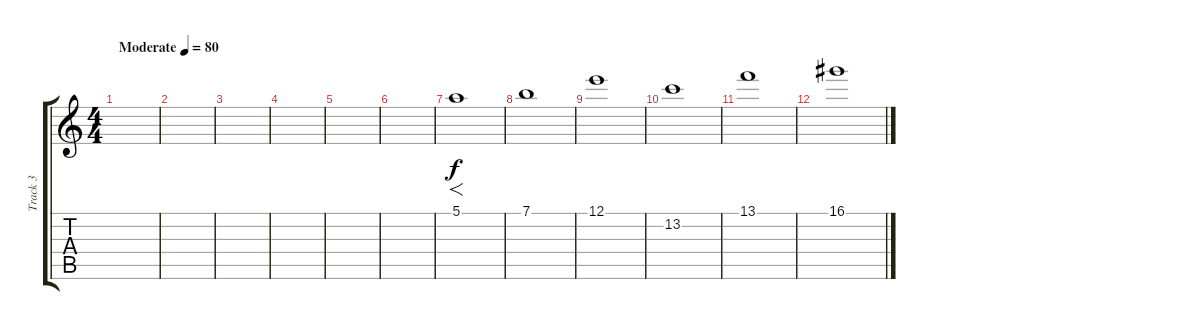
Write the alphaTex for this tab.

\track ("Track 3" "Track 3") {instrument overdrivenguitar}
\staff {score tabs}
\tuning (E4 B3 G3 D3 A2 E2) {hide}
\ts (4 4)
\tempo (80 "Moderate")
\clef g2
\ks aminor
|
|
|
|
|
|
5.1.1{f} |
7.1.1 |
12.1.1 |
13.2.1 |
13.1.1 |
16.1.1
